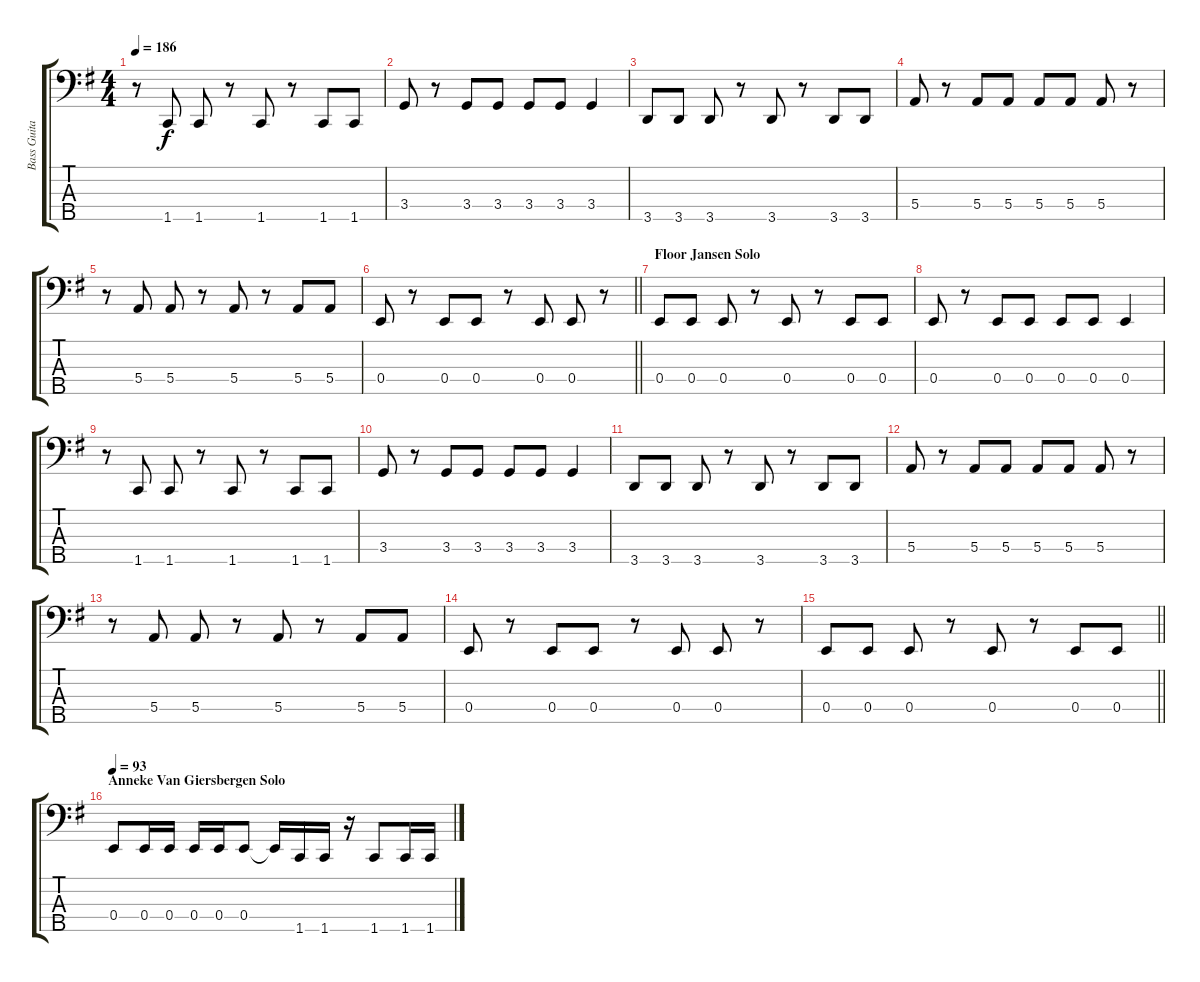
\track ("Bass Guitar - Arjen Lucassen" "Bass Guita") {instrument electricbassfinger}
\staff {score tabs}
\tuning (G2 D2 A1 E1 B0) {hide}
\ts (4 4)
\tempo 186
\clef f4
\ks eminor
r.8{dy f} 1.5.8 1.5.8 r.8 1.5.8 r.8 1.5.8 1.5.8 |
3.4.8 r.8 3.4.8 3.4.8 3.4.8 3.4.8 3.4.4 |
3.5.8 3.5.8 3.5.8 r.8 3.5.8 r.8 3.5.8 3.5.8 |
5.4.8 r.8 5.4.8 5.4.8 5.4.8 5.4.8 5.4.8 r.8 |
r.8 5.4.8 5.4.8 r.8 5.4.8 r.8 5.4.8 5.4.8 |
\barLineRight lightlight
0.4.8 r.8 0.4.8 0.4.8 r.8 0.4.8 0.4.8 r.8 |
\section ("" "Floor Jansen Solo")
0.4.8 0.4.8 0.4.8 r.8 0.4.8 r.8 0.4.8 0.4.8 |
0.4.8 r.8 0.4.8 0.4.8 0.4.8 0.4.8 0.4.4 |
r.8 1.5.8 1.5.8 r.8 1.5.8 r.8 1.5.8 1.5.8 |
3.4.8 r.8 3.4.8 3.4.8 3.4.8 3.4.8 3.4.4 |
3.5.8 3.5.8 3.5.8 r.8 3.5.8 r.8 3.5.8 3.5.8 |
5.4.8 r.8 5.4.8 5.4.8 5.4.8 5.4.8 5.4.8 r.8 |
r.8 5.4.8 5.4.8 r.8 5.4.8 r.8 5.4.8 5.4.8 |
0.4.8 r.8 0.4.8 0.4.8 r.8 0.4.8 0.4.8 r.8 |
\barLineRight lightlight
0.4.8 0.4.8 0.4.8 r.8 0.4.8 r.8 0.4.8 0.4.8 |
\section ("" "Anneke Van Giersbergen Solo")
\tempo 93
0.4.8 0.4.16 0.4.16 0.4.16 0.4.16 0.4.8 0.4{t}.16 1.5.16 1.5.16 r.16 1.5.8 1.5.16 1.5.16
